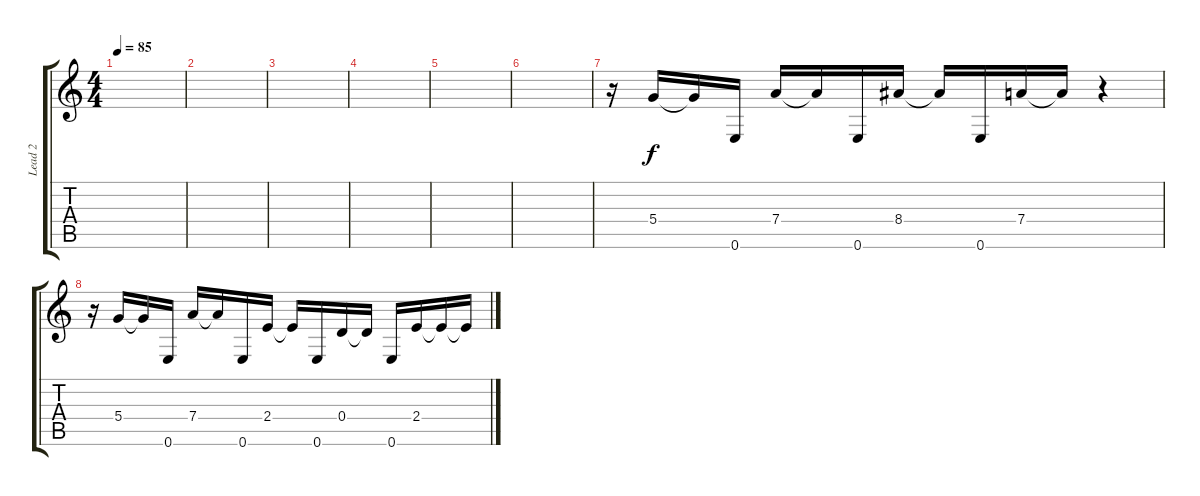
\track ("Lead 2" "Lead 2") {instrument distortionguitar}
\staff {score tabs}
\tuning (E4 B3 G3 D3 A2 E2) {hide}
\ts (4 4)
\tempo 85
\clef g2
\ks c
|
|
|
|
|
|
r.16 5.4.16 5.4{t}.16 0.6.16 7.4.16 7.4{t}.16 0.6.16 8.4.16 8.4{t}.16 0.6.16 7.4.16 7.4{t}.16 r.4 |
r.16 5.4.16 5.4{t}.16 0.6.16 7.4.16 7.4{t}.16 0.6.16 2.4.16 2.4{t}.16 0.6.16 0.4.16 0.4{t}.16 0.6.16 2.4.16 2.4{t}.16 2.4{t}.16
